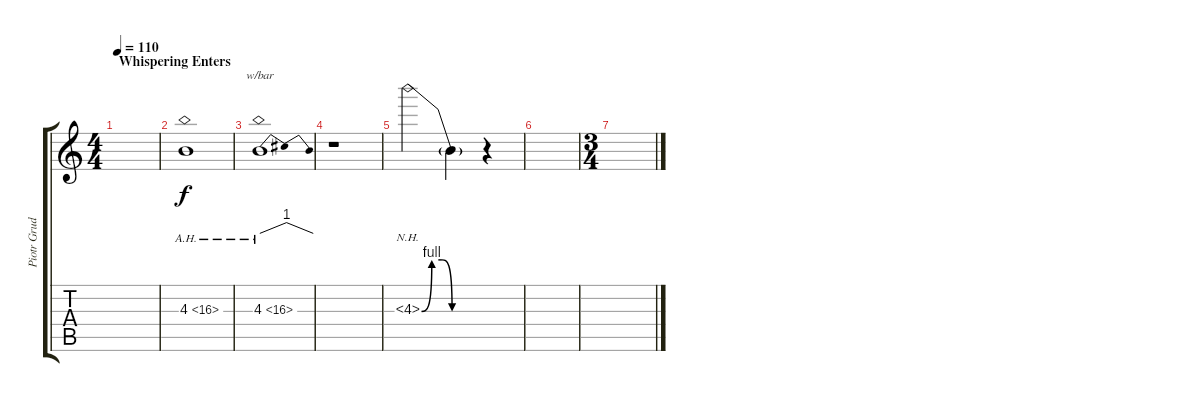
\track ("Piotr Grudzinski" "Piotr Grud") {instrument distortionguitar}
\staff {score tabs}
\tuning (E4 B3 G3 D3 A2 E2) {hide}
\ts (4 4)
\section ("" "Whispering Enters")
\tempo 110
\clef g2
\ks c
|
4.3{ah 12}.1{dy f} |
4.3{ah 12}.1{tbe (dip default 0 0 30 4 60 0)} |
r.1 |
4.3{be (custom 0 0 10 4 20 4 30 0 60 0) nh}.2 4.3{t}.4 r.4 |
|
\ts (3 4)
